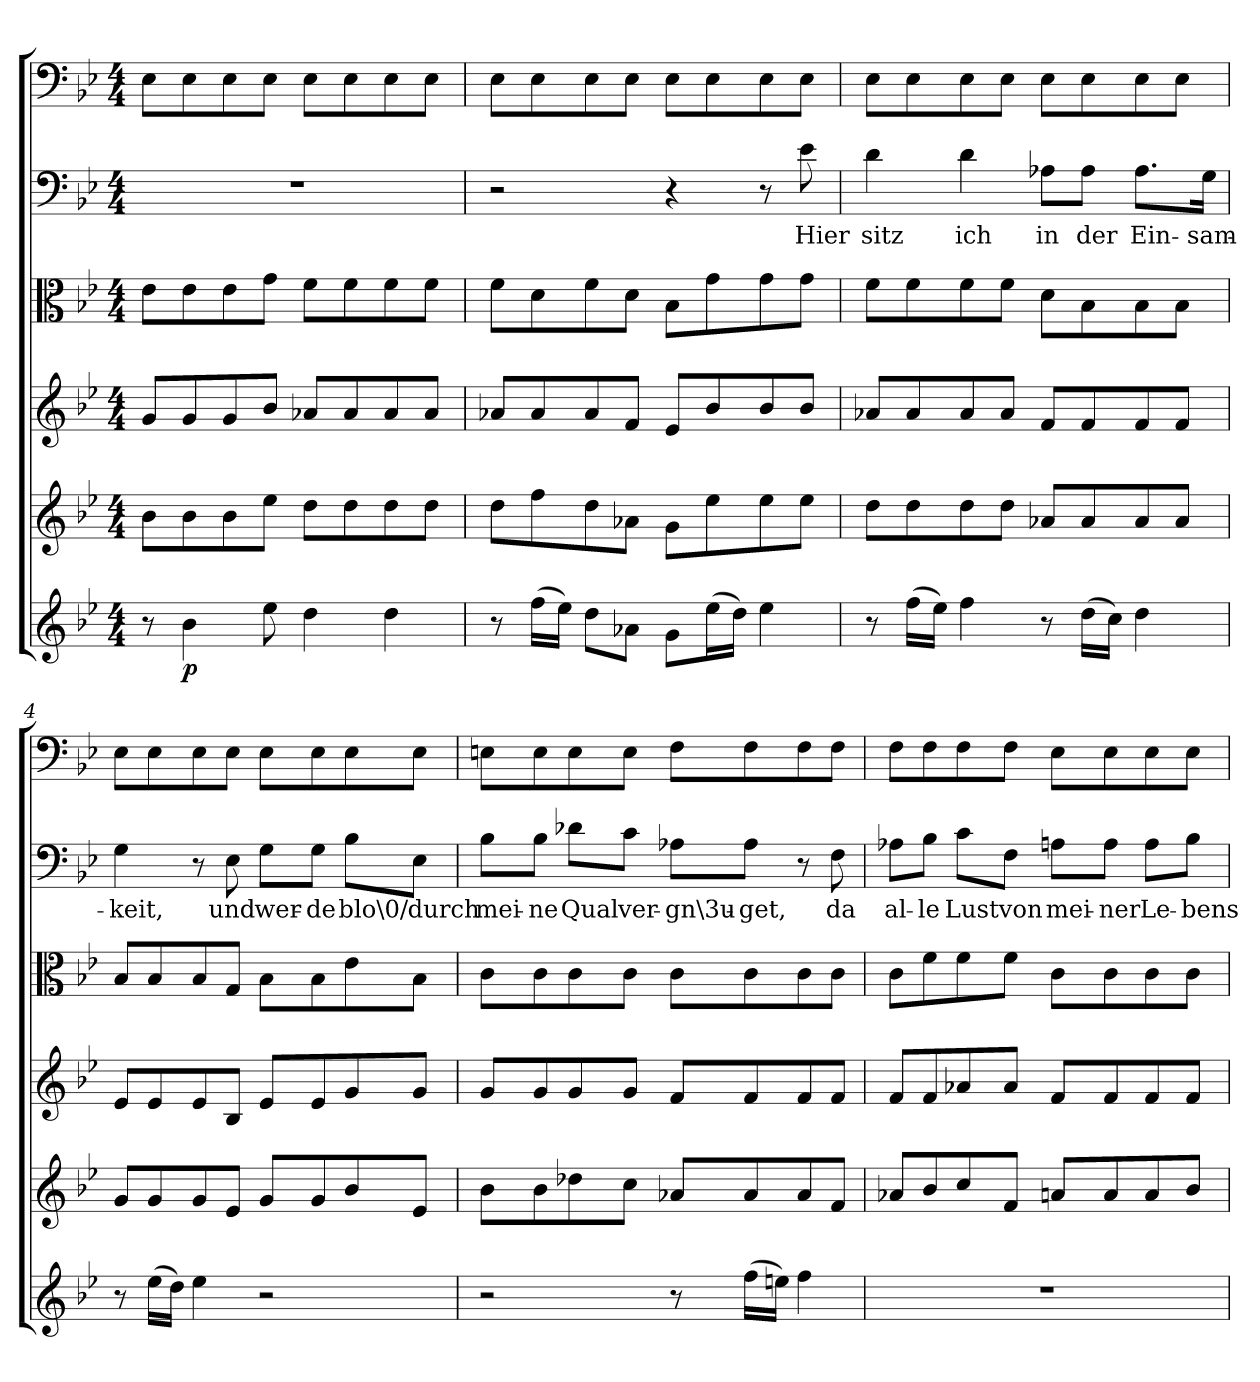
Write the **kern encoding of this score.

**kern	**dynam	**kern	**kern	**kern	**kern	**text	**kern
*part6	*part6	*part5	*part4	*part3	*part2	*part2	*part1
*staff6	*staff6	*staff5	*staff4	*staff3	*staff2	*staff2	*staff1
*clefG2	*	*clefG2	*clefG2	*clefC3	*clefF4	*	*clefF4
*k[b-e-]	*	*k[b-e-]	*k[b-e-]	*k[b-e-]	*k[b-e-]	*	*k[b-e-]
*B-:	*	*B-:	*B-:	*B-:	*B-:	*	*B-:
*M4/4	*	*M4/4	*M4/4	*M4/4	*M4/4	*	*M4/4
=1	=1	=1	=1	=1	=1	=1	=1
8r	.	8b-"\L	8g"/L	8e-"\L	1r	.	8E-"\L
4b-\	p	8b-"\	8g"/	8e-"\	.	.	8E-"\
.	.	8b-"\	8g"/	8e-"\	.	.	8E-"\
8ee-\	.	8ee-"\J	8b-"/J	8g"\J	.	.	8E-"\J
4dd\	.	8dd"\L	8a-X"/L	8f"\L	.	.	8E-"\L
.	.	8dd"\	8a-"/	8f"\	.	.	8E-"\
4dd\	.	8dd"\	8a-"/	8f"\	.	.	8E-"\
.	.	8dd"\J	8a-"/J	8f"\J	.	.	8E-"\J
=2	=2	=2	=2	=2	=2	=2	=2
8r	.	8dd"\L	8a-X"/L	8f"\L	2r	.	8E-"\L
(16ff\LL	.	8ff"\	8a-"/	8d"\	.	.	8E-"\
16ee-\JJ)	.	.	.	.	.	.	.
8dd\L	.	8dd"\	8a-"/	8f"\	.	.	8E-"\
8a-X\J	.	8a-X"\J	8f"/J	8d"\J	.	.	8E-"\J
8g\L	.	8g"\L	8e-"/L	8B-"\L	4r	.	8E-"\L
(16ee-\L	.	8ee-"\	8b-"/	8g"\	.	.	8E-"\
16dd\JJ)	.	.	.	.	.	.	.
4ee-\	.	8ee-"\	8b-"/	8g"\	8r	.	8E-"\
.	.	8ee-"\J	8b-"/J	8g"\J	8e-"\	Hier	8E-"\J
=3	=3	=3	=3	=3	=3	=3	=3
8r	.	8dd"\L	8a-X"/L	8f"\L	4d"\	sitz	8E-"\L
(16ff\LL	.	8dd"\	8a-"/	8f"\	.	.	8E-"\
16ee-\JJ)	.	.	.	.	.	.	.
4ff\	.	8dd"\	8a-"/	8f"\	4d"\	ich	8E-"\
.	.	8dd"\J	8a-"/J	8f"\J	.	.	8E-"\J
8r	.	8a-X"/L	8f"/L	8d"\L	8A-X"\L	in	8E-"\L
(16dd\LL	.	8a-"/	8f"/	8B-"\	8A-"\J	der	8E-"\
16cc\JJ)	.	.	.	.	.	.	.
4dd\	.	8a-"/	8f"/	8B-"\	8.A-"\L	Ein-	8E-"\
.	.	8a-"/J	8f"/J	8B-"\J	.	.	8E-"\J
.	.	.	.	.	16G"\Jk	-sam-	.
=4	=4	=4	=4	=4	=4	=4	=4
8r	.	8g"/L	8e-"/L	8B-"/L	4G"\	-keit,	8E-"\L
(16ee-\LL	.	8g"/	8e-"/	8B-"/	.	.	8E-"\
16dd\JJ)	.	.	.	.	.	.	.
4ee-\	.	8g"/	8e-"/	8B-"/	8r	.	8E-"\
.	.	8e-"/J	8B-"/J	8G"/J	8E-"\	und	8E-"\J
2r	.	8g"/L	8e-"/L	8B-"\L	8G"\L	wer-	8E-"\L
.	.	8g"/	8e-"/	8B-"\	8G"\J	-de	8E-"\
.	.	8b-"/	8g"/	8e-"\	8B-"\L	blo\0/	8E-"\
.	.	8e-"/J	8g"/J	8B-"\J	8E-"\J	durch	8E-"\J
=5	=5	=5	=5	=5	=5	=5	=5
2r	.	8b-"\L	8g"/L	8c"\L	8B-"\L	mei-	8En"\L
.	.	8b-"\	8g"/	8c"\	8B-"\J	-ne	8E"\
.	.	8dd-X"\	8g"/	8c"\	8d-X"\L	Qual	8E"\
.	.	8cc"\J	8g"/J	8c"\J	8c"\J	ver-	8E"\J
8r	.	8a-X"/L	8f"/L	8c"\L	8A-X"\L	-gn\3u-	8F"\L
(16ff\LL	.	8a-"/	8f"/	8c"\	8A-"\J	-get,	8F"\
16een\JJ)	.	.	.	.	.	.	.
4ff\	.	8a-"/	8f"/	8c"\	8r	.	8F"\
.	.	8f"/J	8f"/J	8c"\J	8F"\	da	8F"\J
=6	=6	=6	=6	=6	=6	=6	=6
1r	.	8a-X"/L	8f"/L	8c"\L	8A-X"\L	al-	8F"\L
.	.	8b-"/	8f"/	8f"\	8B-"\J	-le	8F"\
.	.	8cc"/	8a-X"/	8f"\	8c"\L	Lust	8F"\
.	.	8f"/J	8a-"/J	8f"\J	8F"\J	von	8F"\J
.	.	8an"/L	8f"/L	8c"\L	8An"\L	mei-	8E-"\L
.	.	8a"/	8f"/	8c"\	8A"\J	-ner	8E-"\
.	.	8a"/	8f"/	8c"\	8A"\L	Le-	8E-"\
.	.	8b-"/J	8f"/J	8c"\J	8B-"\J	-bens-	8E-"\J
=	=	=	=	=	=	=	=
*-	*-	*-	*-	*-	*-	*-	*-
